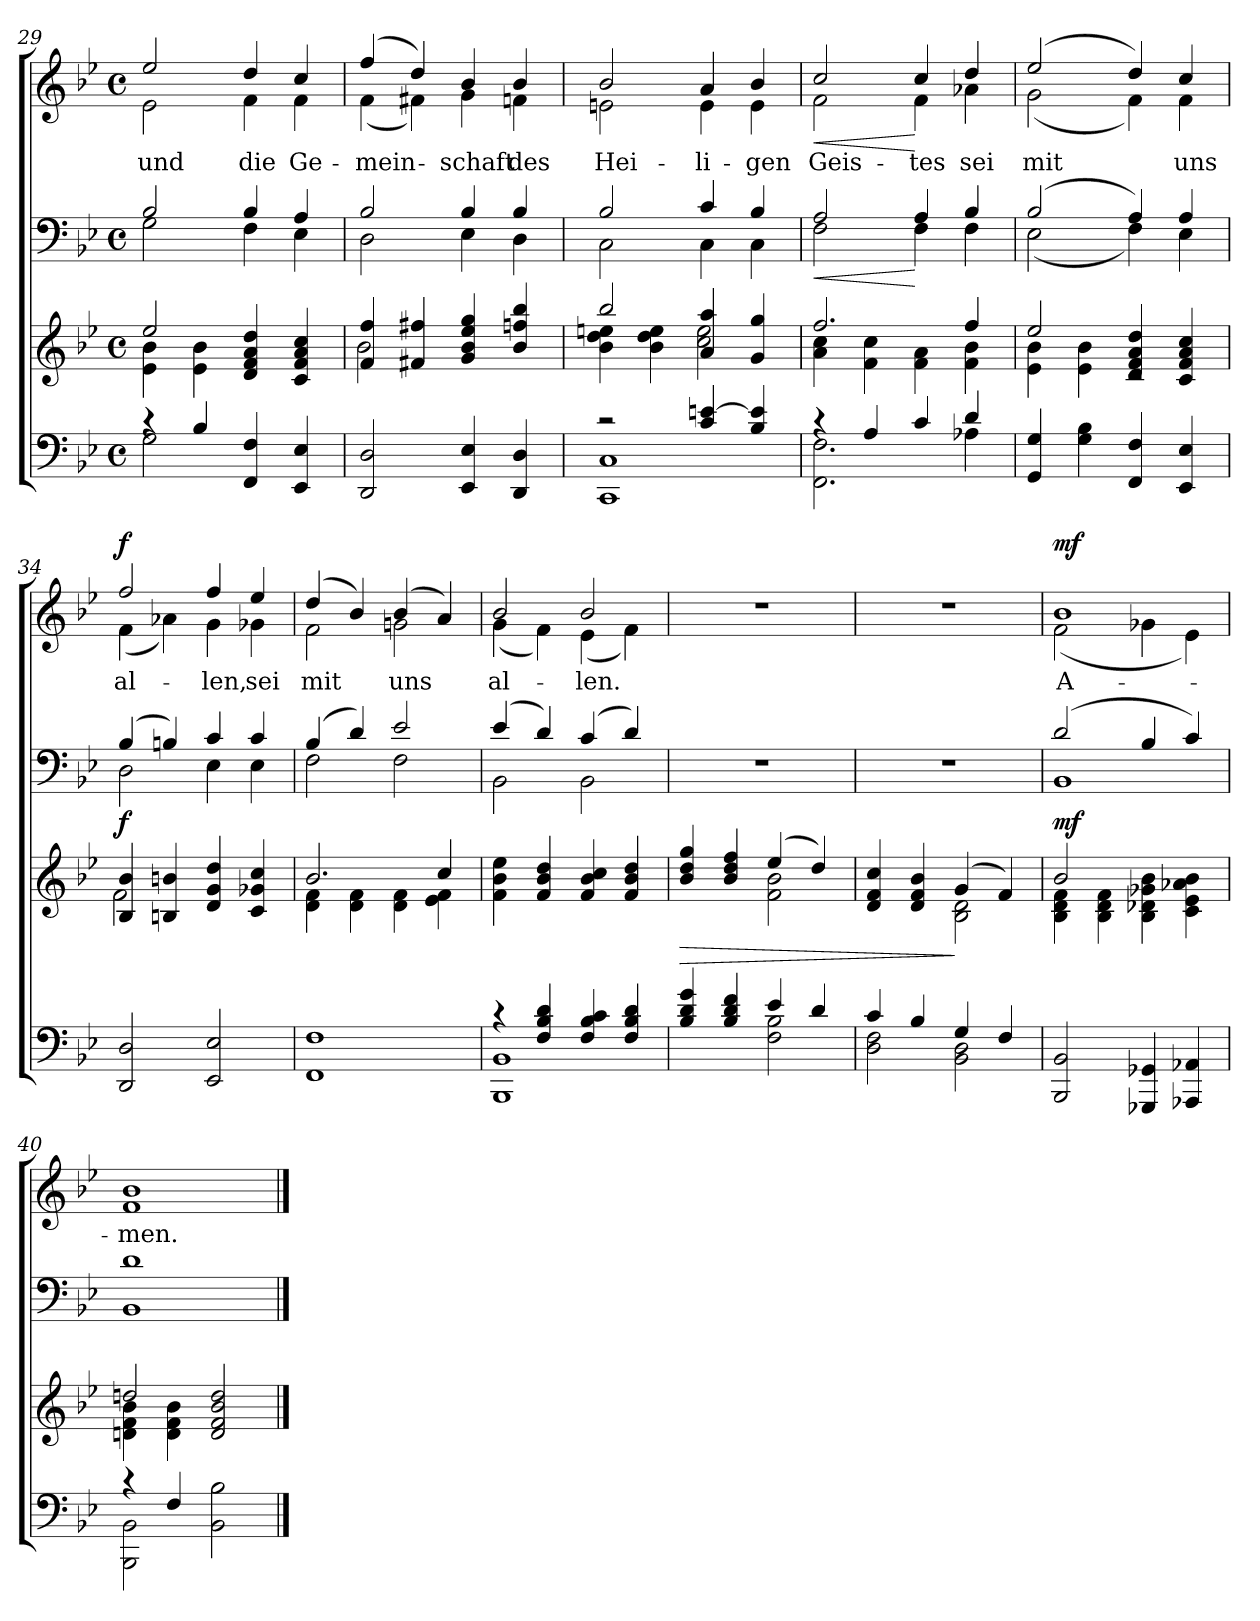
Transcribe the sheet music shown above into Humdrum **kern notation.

**kern	**kern	**dynam	**kern	**dynam	**kern	**text	**dynam
*part3	*part3	*part3	*part2	*part2	*part1	*part1	*part1
*staff4	*staff3	*staff3/4	*staff2	*staff2	*staff1	*staff1	*staff1
!!LO:PB:g=z
*clefF4	*clefG2	*	*clefF4	*	*clefG2	*	*
*k[b-e-]	*k[b-e-]	*	*k[b-e-]	*	*k[b-e-]	*	*
*B-:	*B-:	*	*B-:	*	*B-:	*	*
*M4/4	*M4/4	*	*M4/4	*	*M4/4	*	*
*met(c)	*met(c)	*	*met(c)	*	*met(c)	*	*
=29	=29	=29	=29	=29	=29	=29	=29
*^	*^	*	*^	*	*	*	*
!	!	!	!	!	!	!	!	!	!LO:LY:b	!
*	*	*	*	*	*	*	*	*^	*	*
4rc	2G\	2ee-/	4e-\ 4b-\	.	2B-/	2G\	.	2ee-/	2e-\	und	.
4B-/	.	.	4e-\ 4b-\	.	.	.	.	.	.	.	.
!	!	!	!	!	!	!	!	!	!	!LO:LY:b	!
4FF/ 4F/	2ryy	4d/ 4f/ 4a/ 4dd/	2ryy	.	4B-/	4F\	.	4dd/	4f\	die	.
!	!	!	!	!	!	!	!	!	!	!LO:LY:b	!
4EE-/ 4E-/	.	4c/ 4f/ 4a/ 4cc/	.	.	4A/	4E-\	.	4cc/	4f\	Ge-	.
*v	*v	*	*	*	*	*	*	*	*	*	*
=30	=30	=30	=30	=30	=30	=30	=30	=30	=30	=30
!	!	!	!	!	!	!	!	!	!LO:LY:b	!
2DD/ 2D/	4f/ 4ff/	2b-\	.	2B-/	2D\	.	(4ff/	(<4f\	-mein-	.
.	4f#X/ 4ff#X/	.	.	.	.	.	4dd/)	4f#X\)	.	.
!	!	!	!	!	!	!	!	!	!LO:LY:b	!
4EE-/ 4E-/	4g/ 4b-/ 4ee-/ 4gg/	2ryy	.	4B-/	4E-\	.	4b-/	4g\	-schaft	.
!	!	!	!	!	!	!	!	!	!LO:LY:b	!
4DD/ 4D/	4b-/ 4ffn/ 4bb-/	.	.	4B-/	4D\	.	4b-/	4fn\	des	.
=31	=31	=31	=31	=31	=31	=31	=31	=31	=31	=31
*^	*	*	*	*	*	*	*	*	*	*
!	!	!	!	!	!	!	!	!	!	!LO:LY:b	!
2rc	1CC 1C	2bb-/	4b-\ 4dd\ 4een\	.	2B-/	2C\	.	2b-/	2en\	Hei-	.
.	.	.	4b-\ 4dd\ 4ee\	.	.	.	.	.	.	.	.
!	!	!	!	!	!	!	!	!	!	!LO:LY:b	!
4c/ [>4en/	.	4a/ 4aa/	2cc\ 2ee\	.	4c/	4C\	.	4a/	4e\	-li-	.
!	!	!	!	!	!	!	!	!	!	!LO:LY:b	!
4B-/ 4e/]	.	4g/ 4gg/	.	.	4B-/	4C\	.	4b-/	4e\	-gen	.
=32	=32	=32	=32	=32	=32	=32	=32	=32	=32	=32	=32
!	!	!	!	!	!	!	!LO:HP:b	!	!	!LO:LY:b	!LO:HP:b
4rc	2.FF\ 2.F\	2.ff/	4a\ 4cc\	.	2A/	2F\	<	2cc/	2f\	Geis-	<
4A/	.	.	4f\ 4cc\	.	.	.	.	.	.	.	.
!	!	!	!	!	!	!	!	!	!	!LO:LY:b	!
4c/	.	.	4f\ 4a\	.	4A/	4F\	[	4cc/	4f\	-tes	[
!	!	!	!	!	!	!	!	!	!	!LO:LY:b	!
4d/	4A-X\	4ff/	4f\ 4b-\	.	4B-/	4F\	.	4dd/	4a-X\	sei	.
!!LO:LB:g=z	!!
=33	=33	=33	=33	=33	=33	=33	=33	=33	=33	=33	=33
!	!	!	!	!	!	!	!	!	!	!LO:LY:b	!
*v	*v	*	*	*	*	*	*	*	*	*	*
4GG/ 4G/	2ee-/	4e-\ 4b-\	.	(2B-/	(<2E-\	.	(2ee-/	(<2g\	mit	.
4G\ 4B-\	.	4e-\ 4b-\	.	.	.	.	.	.	.	.
4FF/ 4F/	4d/ 4f/ 4a/ 4dd/	2rc	.	4A/)	4F\)	.	4dd/)	4f\)	.	.
!	!	!	!	!	!	!	!	!	!LO:LY:b	!
4EE-/ 4E-/	4c/ 4f/ 4a/ 4cc/	.	.	4A/	4E-\	.	4cc/	4f\	uns	.
=34	=34	=34	=34	=34	=34	=34	=34	=34	=34	=34
!	!	!	!	!	!	!LO:DY:b	!	!	!LO:LY:b	!LO:DY:a
2DD/ 2D/	4B-/ 4b-/	2f\	.	(4B-/	2D\	f	2ff/	(<4f\	al-	f
.	4Bn/ 4bn/	.	.	4Bn/)	.	.	.	4a-X\)	.	.
!	!	!	!	!	!	!	!	!	!LO:LY:b	!
2EE-/ 2E-/	4d/ 4g/ 4dd/	2ryy	.	4c/	4E-\	.	4ff/	4g\	-len,	.
!	!	!	!	!	!	!	!	!	!LO:LY:b	!
.	4c/ 4g-X/ 4cc/	.	.	4c/	4E-\	.	4ee-/	4g-X\	sei	.
=35	=35	=35	=35	=35	=35	=35	=35	=35	=35	=35
!	!	!	!	!	!	!	!	!	!LO:LY:b	!
1FF 1F	2.b-/	4d\ 4f\	.	(4B-i/	2F\	.	(4dd/	2f\	mit	.
.	.	4d\ 4f\	.	4d/)	.	.	4b-/)	.	.	.
!	!	!	!	!	!	!	!	!	!LO:LY:b	!
.	.	4d\ 4f\	.	2e-/	2F\	.	(4b-/	2gni\	uns	.
.	4cc/	4e-\ 4f\	.	.	.	.	4a/)	.	.	.
=36	=36	=36	=36	=36	=36	=36	=36	=36	=36	=36
*^	*	*	*	*	*	*	*	*	*	*
!	!	!	!	!	!	!	!	!	!	!LO:LY:b	!
*	*	*v	*v	*	*	*	*	*	*	*	*
4rc	1BBB- 1BB-	4f\ 4b-\ 4ee-\	.	(4e-/	2BB-\	.	2b-/	(<4g\	al-	.
4F/ 4B-/ 4d/	.	4f/ 4b-/ 4dd/	.	4d/)	.	.	.	4f\)	.	.
!	!	!	!	!	!	!	!	!	!LO:LY:b	!
4F/ 4B-/ 4c/	.	4f/ 4b-/ 4cc/	.	(4c/	2BB-\	.	2b-/	(<4e-\	-len.	.
4F/ 4B-/ 4d/	.	4f/ 4b-/ 4dd/	.	4d/)	.	.	.	4f\)	.	.
*	*	*	*	*v	*v	*	*	*	*	*
!!LO:LB:g=z
=37	=37	=37	=37	=37	=37	=37	=37	=37	=37
!	!	!	!LO:HP:b	!	!	!	!	!	!
*	*	*^	*	*	*	*v	*v	*	*
4B-/ 4d/ 4g/	2ryy	4b-/ 4dd/ 4gg/	2ryy	>	1r	.	1r	.	.
4B-/ 4d/ 4f/	.	4b-/ 4dd/ 4ff/	.	.	.	.	.	.	.
4e-/	2F\ 2B-\	(4ee-/	2f\ 2b-\	.	.	.	.	.	.
4d/	.	4dd/)	.	.	.	.	.	.	.
=38	=38	=38	=38	=38	=38	=38	=38	=38	=38
4c/	2D\ 2F\	4d/ 4f/ 4cc/	2ryy	.	1r	.	1r	.	.
4B-/	.	4d/ 4f/ 4b-/	.	.	.	.	.	.	.
4G/	2BB-\ 2D\	(4g/	2B-\ 2d\	]	.	.	.	.	.
4F/	.	4f/)	.	.	.	.	.	.	.
*v	*v	*	*	*	*	*	*	*	*
=39	=39	=39	=39	=39	=39	=39	=39	=39
*	*	*	*	*^	*	*	*	*
!	!	!	!	!	!	!LO:DY:b	!	!LO:LY:b	!LO:DY:a
*	*	*	*	*	*	*	*^	*	*
2BBB-/ 2BB-/	2b-/	4B-\ 4d\ 4f\	.	(2d/	1BB-	mf	1b-	(<2f\	A-	mf
.	.	4B-\ 4d\ 4f\	.	.	.	.	.	.	.	.
4GGG-X/ 4GG-X/	2ryy	4B-\ 4d-X\ 4g-X\ 4b-\	.	4B-/	.	.	.	4g-X\	.	.
4AAA-X/ 4AA-X/	.	4c\ 4e-\ 4a-X\ 4b-\	.	4c/)	.	.	.	4e-\)	.	.
=40	=40	=40	=40	=40	=40	=40	=40	=40	=40	=40
*^	*	*	*	*	*	*	*	*	*	*
!	!	!	!	!	!	!	!	!	!	!LO:LY:b	!
4rc	2BBB-\ 2BB-\	2ddni/	4dni\ 4f\ 4b-\	.	1d	1BB-	.	1b-	1f	-men.	.
4F/	.	.	4d\ 4f\ 4b-\	.	.	.	.	.	.	.	.
2ryy	2BB-\ 2B-\	2d/ 2f/ 2b-/ 2dd/	2ryy	.	.	.	.	.	.	.	.
*v	*v	*	*	*	*v	*v	*	*v	*v	*	*
*	*v	*v	*	*	*	*	*	*
==	==	==	==	==	==	==	==
*-	*-	*-	*-	*-	*-	*-	*-
